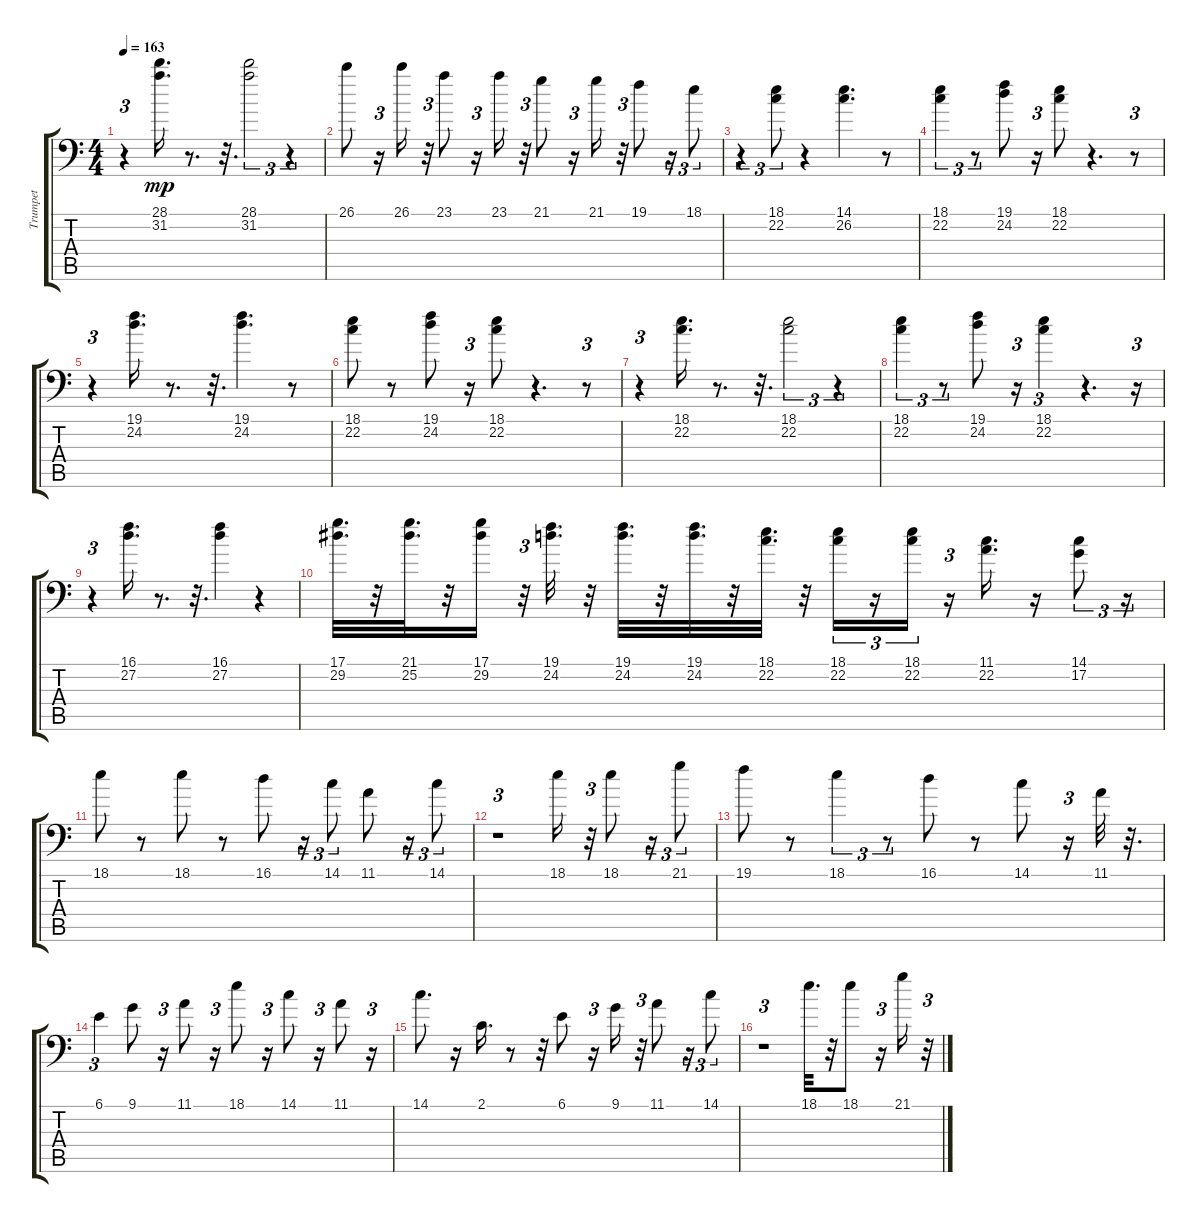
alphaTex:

\track ("Trumpet" "Trumpet") {instrument trumpet}
\staff {score tabs}
\tuning (Bb3 D3 Gb2 Bb1 D1 Gb0 Bb-1) {hide}
\ts (4 4)
\tempo 163
\clef f4
\ks c
r.4{tu (3 2) dy mp} (28.1 31.2).16{d} r.8{d} r.32{d} (28.1 31.2).2{tu (3 2)} r.4{tu (3 2)} |
26.1.8 r.16{tu (3 2)} 26.1.16 r.32{tu (3 2)} 23.1.8 r.16{tu (3 2)} 23.1.16 r.32{tu (3 2)} 21.1.8 r.16{tu (3 2)} 21.1.16 r.32{tu (3 2)} 19.1.8 r.16{tu (3 2)} 18.1.8{tu (3 2)} |
r.4{tu (3 2)} (18.1 22.2).8{tu (3 2)} r.4 (14.1 26.2).4{d} r.8 |
(18.1 22.2).4{tu (3 2)} r.8{tu (3 2)} (19.1 24.2).8 r.16{tu (3 2)} (18.1 22.2).8 r.4{d} r.8{tu (3 2)} |
r.4{tu (3 2)} (19.1 24.2).16{d} r.8{d} r.32{d} (19.1 24.2).4{d} r.8 |
(18.1 22.2).8 r.8 (19.1 24.2).8 r.16{tu (3 2)} (18.1 22.2).8 r.4{d} r.8{tu (3 2)} |
r.4{tu (3 2)} (18.1 22.2).16{d} r.8{d} r.32{d} (18.1 22.2).2{tu (3 2)} r.4{tu (3 2)} |
(18.1 22.2).4{tu (3 2)} r.8{tu (3 2)} (19.1 24.2).8 r.16{tu (3 2)} (18.1 22.2).4{tu (3 2)} r.4{d} r.16{tu (3 2)} |
r.4{tu (3 2)} (16.1 27.2).16{d} r.8{d} r.32{d} (16.1 27.2).4 r.4 |
(17.1 29.2).32{d} r.32 (21.1 25.2).32{d} r.32 (17.1 29.2).16 r.32{tu (3 2)} (19.1 24.2).32{d} r.32 (19.1 24.2).32{d} r.32 (19.1 24.2).32{d} r.32 (18.1 22.2).32{d} r.32 (18.1 22.2).16{tu (3 2)} r.16{tu (3 2)} (18.1 22.2).16{tu (3 2)} r.16{tu (3 2)} (11.1 22.2).16{d} r.16 (14.1 17.2).8{tu (3 2)} r.16{tu (3 2)} |
18.1.8 r.8 18.1.8 r.8 16.1.8 r.16{tu (3 2)} 14.1.8{tu (3 2)} 11.1.8 r.16{tu (3 2)} 14.1.8{tu (3 2)} |
r.1{tu (3 2)} 18.1.16 r.32{tu (3 2)} 18.1.8 r.16{tu (3 2)} 21.1.8{tu (3 2)} |
19.1.8 r.8 18.1.4{tu (3 2)} r.8{tu (3 2)} 16.1.8 r.8 14.1.8 r.16{tu (3 2)} 11.1.32 r.32{d} |
6.1.4{tu (3 2)} 9.1.8 r.16{tu (3 2)} 11.1.8 r.16{tu (3 2)} 18.1.8 r.16{tu (3 2)} 14.1.8 r.16{tu (3 2)} 11.1.8 r.16{tu (3 2)} |
14.1.8{d} r.16 2.1.16{d} r.8 r.32 6.1.8 r.16{tu (3 2)} 9.1.16 r.32{tu (3 2)} 11.1.8 r.16{tu (3 2)} 14.1.8{tu (3 2)} |
r.1{tu (3 2)} 18.1.32{d} r.32 18.1.8 r.16{tu (3 2)} 21.1.16 r.32{tu (3 2)}
